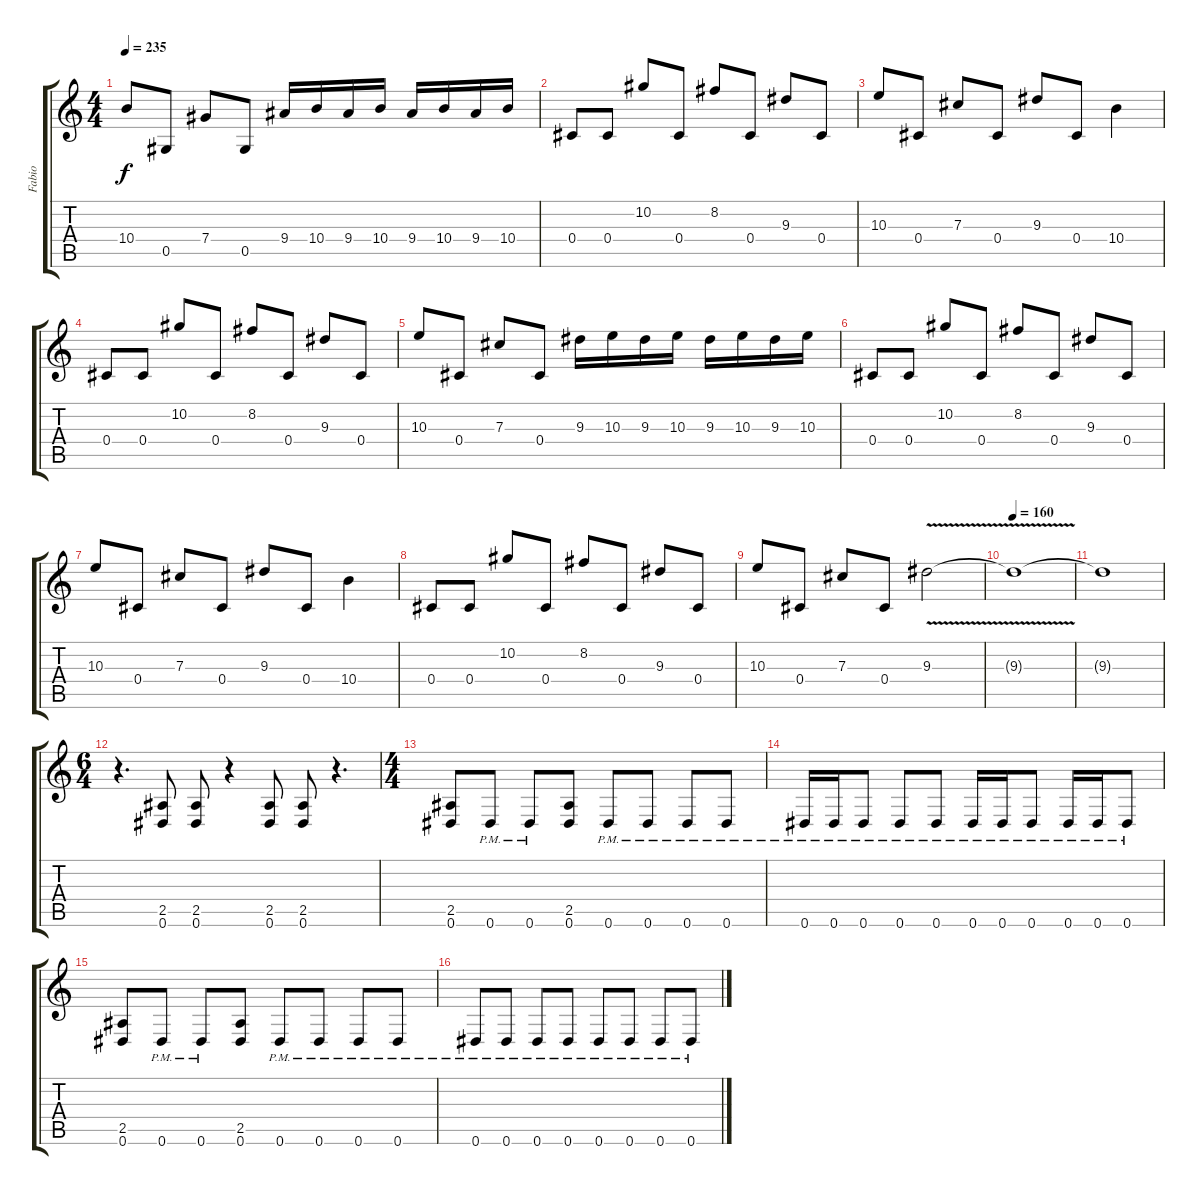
\track ("Fabio" "Fabio") {instrument distortionguitar}
\staff {score tabs}
\tuning (Eb4 Bb3 Gb3 Db3 Ab2 Eb2) {hide}
\ts (4 4)
\tempo 235
\clef g2
\ks c
10.4.8{dy f} 0.5.8 7.4.8 0.5.8 9.4.16 10.4.16 9.4.16 10.4.16 9.4.16 10.4.16 9.4.16 10.4.16 |
0.4.8 0.4.8 10.2.8 0.4.8 8.2.8 0.4.8 9.3.8 0.4.8 |
10.3.8 0.4.8 7.3.8 0.4.8 9.3.8 0.4.8 10.4.4 |
0.4.8 0.4.8 10.2.8 0.4.8 8.2.8 0.4.8 9.3.8 0.4.8 |
10.3.8 0.4.8 7.3.8 0.4.8 9.3.16 10.3.16 9.3.16 10.3.16 9.3.16 10.3.16 9.3.16 10.3.16 |
0.4.8 0.4.8 10.2.8 0.4.8 8.2.8 0.4.8 9.3.8 0.4.8 |
10.3.8 0.4.8 7.3.8 0.4.8 9.3.8 0.4.8 10.4.4 |
0.4.8 0.4.8 10.2.8 0.4.8 8.2.8 0.4.8 9.3.8 0.4.8 |
10.3.8 0.4.8 7.3.8 0.4.8 9.3{v}.2 |
\tempo 160
9.3{t}.1 |
9.3{t}.1 |
\ts (6 4)
r.4{d} (2.5 0.6).8 (2.5 0.6).8 r.4 (2.5 0.6).8 (2.5 0.6).8 r.4{d} |
\ts (4 4)
(2.5 0.6).8 0.6{pm}.8 0.6{pm}.8 (2.5 0.6).8 0.6{pm}.8 0.6{pm}.8 0.6{pm}.8 0.6{pm}.8 |
0.6{pm}.16 0.6{pm}.16 0.6{pm}.8 0.6{pm}.8 0.6{pm}.8 0.6{pm}.16 0.6{pm}.16 0.6{pm}.8 0.6{pm}.16 0.6{pm}.16 0.6{pm}.8 |
(2.5 0.6).8 0.6{pm}.8 0.6{pm}.8 (2.5 0.6).8 0.6{pm}.8 0.6{pm}.8 0.6{pm}.8 0.6{pm}.8 |
0.6{pm}.8 0.6{pm}.8 0.6{pm}.8 0.6{pm}.8 0.6{pm}.8 0.6{pm}.8 0.6{pm}.8 0.6{pm}.8
